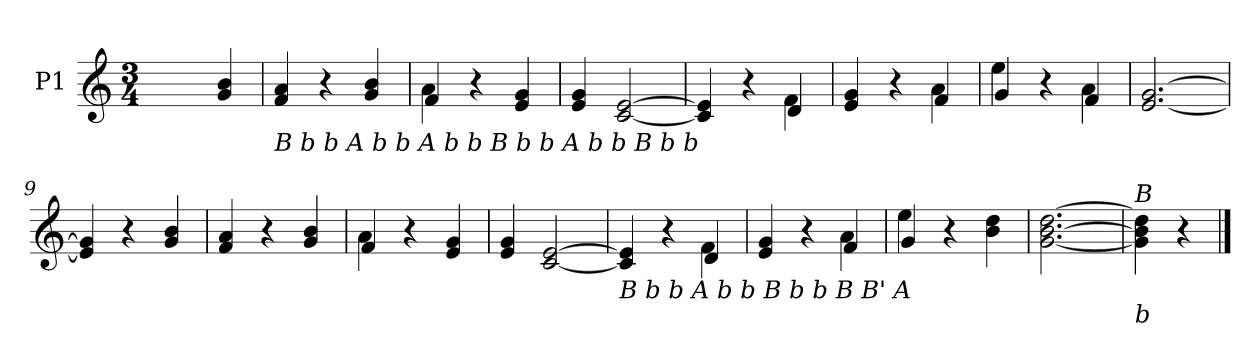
**kern
*part1
*staff1
*I"P1
!!LO:PB:g=z
*
*k[]
*C:
*M3/4
=1
2ryy
4gi/ 4bi
=2
!LO:TX:b:i:t=B    b      b       A     b    b       A      b   b      B     b      b       A    b     b       B     b      b
4fi/ 4ai
4r
4gi/ 4bi
=3
*^
4fi/	4ai\
4r	2ryy
4ei/ 4gi	.
*v	*v
=4
4ei/ 4gi
[<2ci/ [>2ei
=5
*^
4ci/] 4ei]	2ryy
4r	.
4di/	4fi\
=6	=6
4ei/ 4gi	2ryy
4r	.
4fi/	4ai\
=7	=7
4gi/	4eei\
4r	4ryy
4fi/	4ai\
!!LO:LB:g=z	!!
=8	=8
!LO:TX:b:i:t=B     b     b      A       B'          A           B         b         b           A        b          b           A         b      b	!
*v	*v
[<2.ei/ [>2.gi
=9
4ei/] 4gi]
4r
4gi/ 4bi
=10
4fi/ 4ai
4r
4gi/ 4bi
=11
*^
4fi/	4ai\
4r	2ryy
4ei/ 4gi	.
*v	*v
=12
4ei/ 4gi
[<2ci/ [>2ei
!!LO:LB:g=z
=13
*^
!LO:TX:b:i:t=B        b          b          A        b       b           B         b        b           B    B'    A	!
4ci/] 4ei]	2ryy
4r	.
4di/	4fi\
=14	=14
4ei/ 4gi	2ryy
4r	.
4fi/	4ai\
=15	=15
4gi/	4eei\
4r	2ryy
4bi\ 4ddi	.
*v	*v
=16
[<2.gi\ [>2.bi [>2.ddi
=17
!LO:TX:b:i:t=b
!LO:TX:i:t=B
4gi\] 4bi] 4ddi]
4r
==
*-
